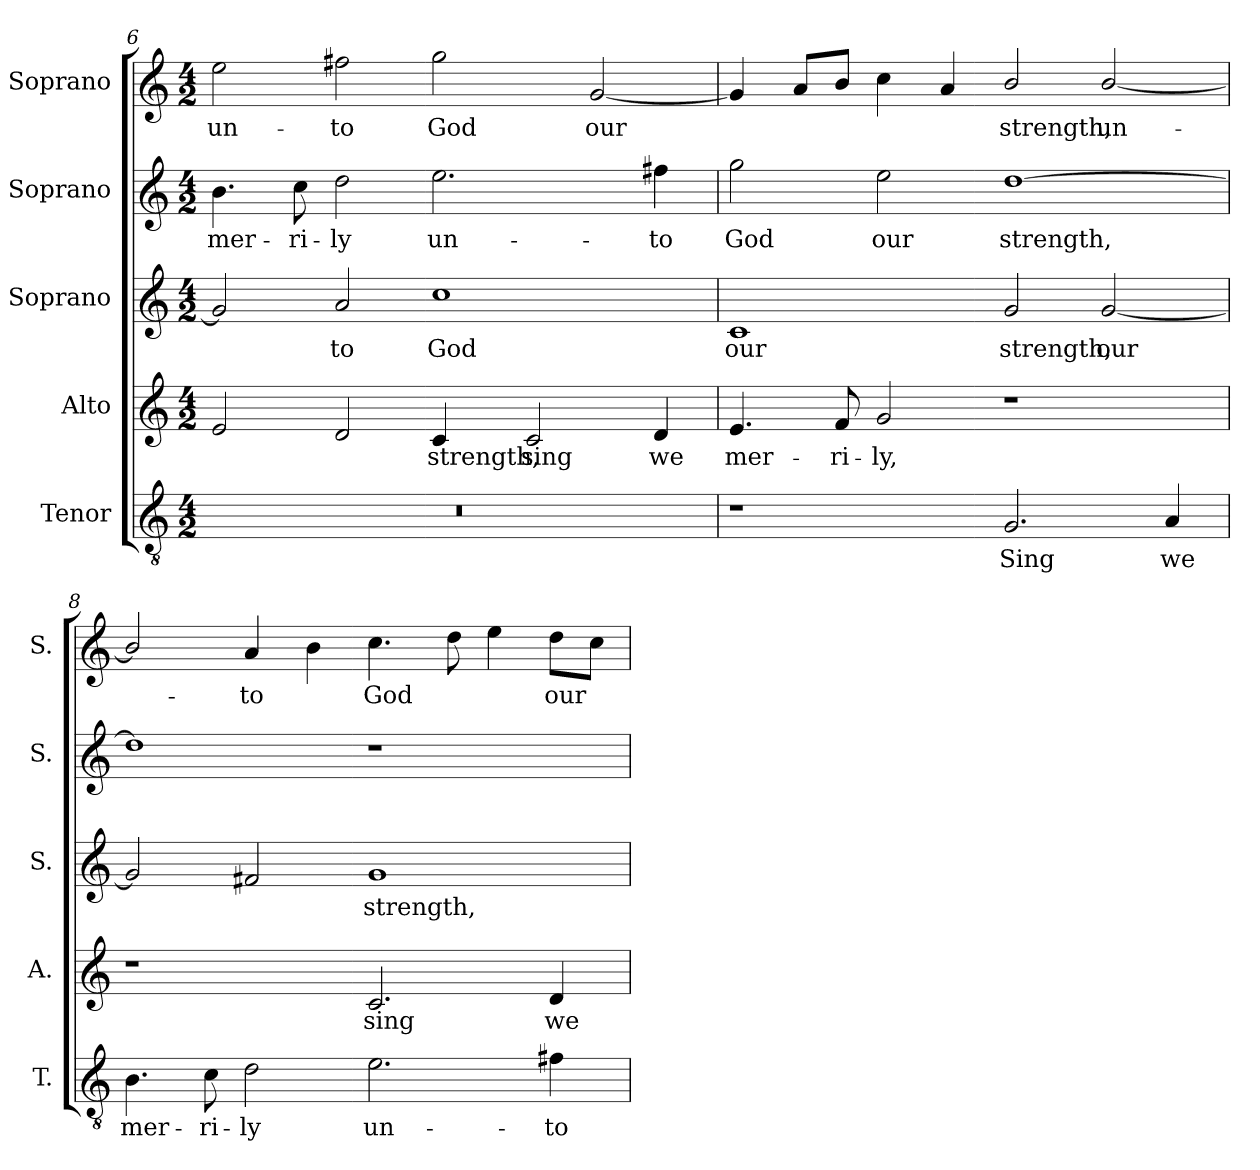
**kern	**text	**kern	**text	**kern	**text	**kern	**text	**kern	**text
*part5	*part5	*part4	*part4	*part3	*part3	*part2	*part2	*part1	*part1
*staff5	*staff5	*staff4	*staff4	*staff3	*staff3	*staff2	*staff2	*staff1	*staff1
*I"Tenor	*	*I"Alto	*	*I"Soprano	*	*I"Soprano	*	*I"Soprano	*
*I'T.	*	*I'A.	*	*I'S.	*	*I'S.	*	*I'S.	*
*clefGv2	*	*clefG2	*	*clefG2	*	*clefG2	*	*clefG2	*
*ITrd7c12	*	*	*	*	*	*	*	*	*
*k[]	*	*k[]	*	*k[]	*	*k[]	*	*k[]	*
*C:	*	*C:	*	*C:	*	*C:	*	*C:	*
*M4/2	*	*M4/2	*	*M4/2	*	*M4/2	*	*M4/2	*
=6	=6	=6	=6	=6	=6	=6	=6	=6	=6
!LO:N:vis=1	!	!	!	!	!	!	!	!	!
!	!	!	!	!	!	!	!LO:LY:b:color=#000000	!	!
!	!	!	!	!	!	!	!	!	!LO:LY:b:color=#000000
0r	.	2ei/	.	2gi/]	.	4.bi\	mer-	2eei\	un-
!	!	!	!	!	!	!	!LO:LY:b:color=#000000	!	!
.	.	.	.	.	.	8cci\	-ri-	.	.
!	!	!	!	!	!LO:LY:b:color=#000000	!	!	!	!
!	!	!	!	!	!	!	!LO:LY:b:color=#000000	!	!
!	!	!	!	!	!	!	!	!	!LO:LY:b:color=#000000
.	.	2di/	.	2ai/	-to	2ddi\	-ly	2ff#Xi\	-to
!	!	!	!LO:LY:b:color=#000000	!	!	!	!	!	!
!	!	!	!	!	!LO:LY:b:color=#000000	!	!	!	!
!	!	!	!	!	!	!	!LO:LY:b:color=#000000	!	!
!	!	!	!	!	!	!	!	!	!LO:LY:b:color=#000000
.	.	4ci/	strength,	1cci	God	2.eei\	un-	2ggi\	God
!	!	!	!LO:LY:b:color=#000000	!	!	!	!	!	!
.	.	2ci/	sing	.	.	.	.	.	.
!	!	!	!	!	!	!	!	!	!LO:LY:b:color=#000000
.	.	.	.	.	.	.	.	[2gi/	our
!	!	!	!LO:LY:b:color=#000000	!	!	!	!	!	!
!	!	!	!	!	!	!	!LO:LY:b:color=#000000	!	!
.	.	4di/	we	.	.	4ff#Xi\	-to	.	.
=7	=7	=7	=7	=7	=7	=7	=7	=7	=7
!	!	!	!LO:LY:b:color=#000000	!	!	!	!	!	!
!	!	!	!	!	!LO:LY:b:color=#000000	!	!	!	!
!	!	!	!	!	!	!	!LO:LY:b:color=#000000	!	!
1r	.	4.ei/	mer-	1ci	our	2ggi\	God	4gi/]	.
.	.	.	.	.	.	.	.	8ai/L	.
!	!	!	!LO:LY:b:color=#000000	!	!	!	!	!	!
.	.	8fi/	-ri-	.	.	.	.	8bi/J	.
!	!	!	!LO:LY:b:color=#000000	!	!	!	!	!	!
!	!	!	!	!	!	!	!LO:LY:b:color=#000000	!	!
.	.	2gi/	-ly,	.	.	2eei\	our	4cci\	.
.	.	.	.	.	.	.	.	4ai/	.
!	!LO:LY:b:color=#000000	!	!	!	!	!	!	!	!
!	!	!	!	!	!LO:LY:b:color=#000000	!	!	!	!
!	!	!	!	!	!	!	!LO:LY:b:color=#000000	!	!
!	!	!	!	!	!	!	!	!	!LO:LY:b:color=#000000
2.GGi/	Sing	1r	.	2gi/	strength,	[1ddi	strength,	2bi/	strength,
!	!	!	!	!	!LO:LY:b:color=#000000	!	!	!	!
!	!	!	!	!	!	!	!	!	!LO:LY:b:color=#000000
.	.	.	.	[2gi/	our	.	.	[2bi/	un-
!	!LO:LY:b:color=#000000	!	!	!	!	!	!	!	!
4AAi/	we	.	.	.	.	.	.	.	.
!!LO:LB:g=z
=8	=8	=8	=8	=8	=8	=8	=8	=8	=8
!	!LO:LY:b:color=#000000	!	!	!	!	!	!	!	!
4.BBi\	mer-	1r	.	2gi/]	.	1ddi]	.	2bi/]	.
!	!LO:LY:b:color=#000000	!	!	!	!	!	!	!	!
8Ci\	-ri-	.	.	.	.	.	.	.	.
!	!LO:LY:b:color=#000000	!	!	!	!	!	!	!	!
!	!	!	!	!	!	!	!	!	!LO:LY:b:color=#000000
2Di\	-ly	.	.	2f#Xi/	.	.	.	4ai/	-to
.	.	.	.	.	.	.	.	4bi\	.
!	!LO:LY:b:color=#000000	!	!	!	!	!	!	!	!
!	!	!	!LO:LY:b:color=#000000	!	!	!	!	!	!
!	!	!	!	!	!LO:LY:b:color=#000000	!	!	!	!
!	!	!	!	!	!	!	!	!	!LO:LY:b:color=#000000
2.Ei\	un-	2.ci/	sing	1gi	strength,	1r	.	4.cci\	God
.	.	.	.	.	.	.	.	8ddi\	.
.	.	.	.	.	.	.	.	4eei\	.
!	!LO:LY:b:color=#000000	!	!	!	!	!	!	!	!
!	!	!	!LO:LY:b:color=#000000	!	!	!	!	!	!
!	!	!	!	!	!	!	!	!	!LO:LY:b:color=#000000
4F#Xi\	-to	4di/	we	.	.	.	.	8ddi\L	our
.	.	.	.	.	.	.	.	8cci\J	.
=	=	=	=	=	=	=	=	=	=
*-	*-	*-	*-	*-	*-	*-	*-	*-	*-
